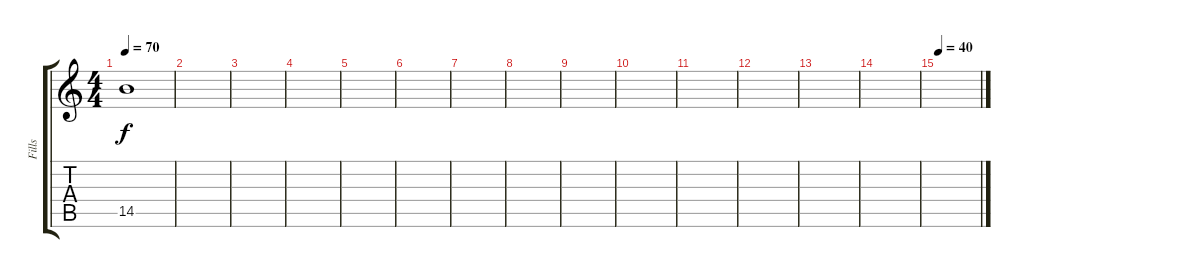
\track ("Fills" "Fills") {instrument distortionguitar}
\staff {score tabs}
\tuning (E4 B3 G3 D3 A2 E2) {hide}
\ts (4 4)
\tempo 70
\clef g2
\ks c
14.5{t}.1{dy f volume 0} |
|
|
|
|
|
|
|
|
|
|
|
|
|
\tempo 40
